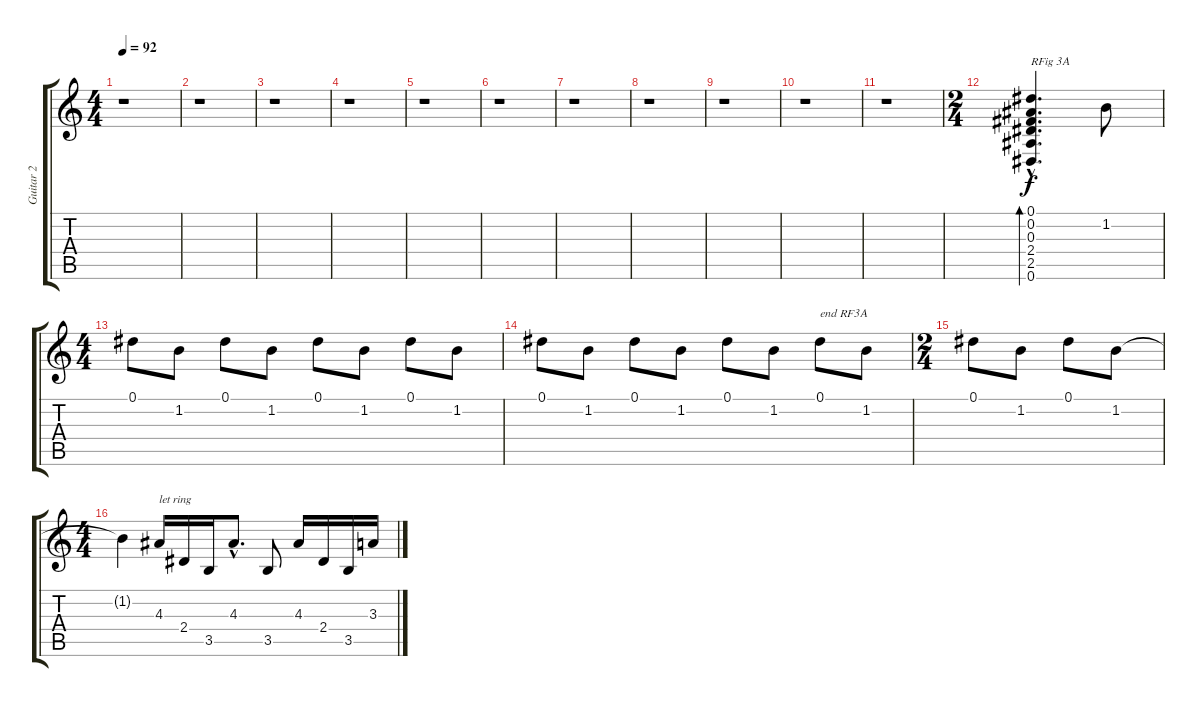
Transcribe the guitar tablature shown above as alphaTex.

\track ("Guitar 2" "Guitar 2") {instrument electricguitarclean}
\staff {score tabs}
\tuning (Eb4 Bb3 Gb3 Db3 Ab2 Eb2) {hide}
\ts (4 4)
\tempo 92
\clef g2
\ks c
r.1{dy f} |
r.1 |
r.1 |
r.1 |
r.1 |
r.1 |
r.1 |
r.1 |
r.1 |
r.1 |
r.1 |
\ts (2 4)
(0.1{hac} 0.2{hac} 0.3{hac} 2.4{hac} 2.5{hac} 0.6{hac}).4{d bd 60 txt "RFig 3A"} 1.2.8 |
\ts (4 4)
0.1.8 1.2.8 0.1.8 1.2.8 0.1.8 1.2.8 0.1.8 1.2.8 |
0.1.8 1.2.8 0.1.8 1.2.8 0.1.8 1.2.8 0.1.8{txt "end RF3A"} 1.2.8 |
\ts (2 4)
0.1.8 1.2.8 0.1.8 1.2.8 |
\ts (4 4)
1.2{t}.4 4.3.16{txt "let ring"} 2.4.16 3.5.16 4.3{hac}.8{d} 3.5.8 4.3.16 2.4.16 3.5.16 3.3.16
